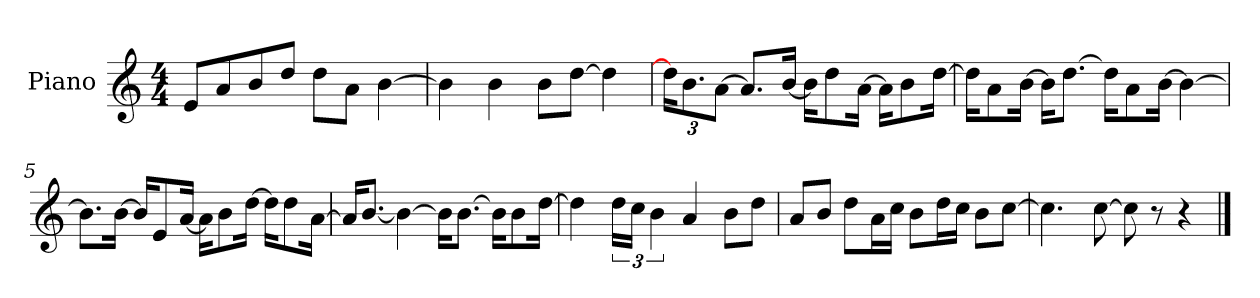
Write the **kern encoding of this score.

**kern
*part1
*staff1
*I"Piano
*I'P-no
*clefG2
*k[]
*M4/4
*MM90
=1
8e/L
8a/
8b/
8dd/J
8dd\L
8a\J
[4b\
=2
4b\]
4b\
8b\L
[8dd\J
4dd\]
=3
*Xbrackettup
24dd\KL]
12.b\
[12a\J
8.a/L]
[16b/Jk
16b\KL]
8dd\
[16a\Jk
16a\KL]
8b\
[16dd\Jk
=4
16dd\KL]
8a\
[16b\Jk
16b\KL]
[8.dd\J
16dd\KL]
8a\
[16b\Jk
4b\_
!!LO:LB:g=z
=5
8.b\L]
[16b\Jk
16b/KL]
8e/
[16a/Jk
16a\KL]
8b\
[16dd\Jk
16dd\KL]
8dd\
[16a\Jk
=6
16a/KL]
[8.b/J
4b\_
16b\KL]
[8.b\J
16b\KL]
8b\
[16dd\Jk
=7
4dd\]
*brackettup
24dd\LL
24cc\JJ
6b\
4a/
8b\L
8dd\J
=8
8a/L
8b/J
8dd\L
16a\L
16cc\JJ
8b\L
16dd\L
16cc\JJ
8b\L
[8cc\J
=9
4.cc\]
[8cc\
8cc\]
8r
4r
==
*-
